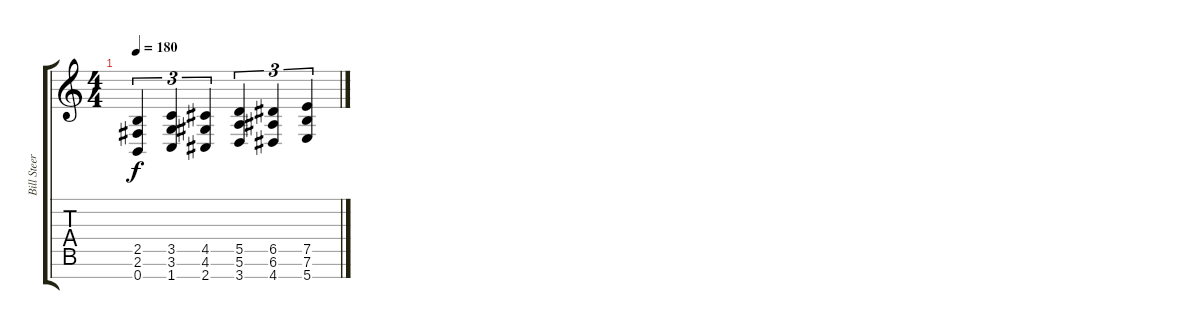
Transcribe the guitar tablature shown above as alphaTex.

\track ("Bill Steer" "Bill Steer") {instrument distortionguitar}
\staff {score tabs}
\tuning (E4 B3 G3 D3 A2 E2 B1) {hide}
\ts (4 4)
\tempo 180
\clef g2
\ks c
(2.5 2.6 0.7).4{tu (3 2) dy f} (3.5 3.6 1.7).4{tu (3 2)} (4.5 4.6 2.7).4{tu (3 2)} (5.5 5.6 3.7).4{tu (3 2)} (6.5 6.6 4.7).4{tu (3 2)} (7.5 7.6 5.7).4{tu (3 2)}
